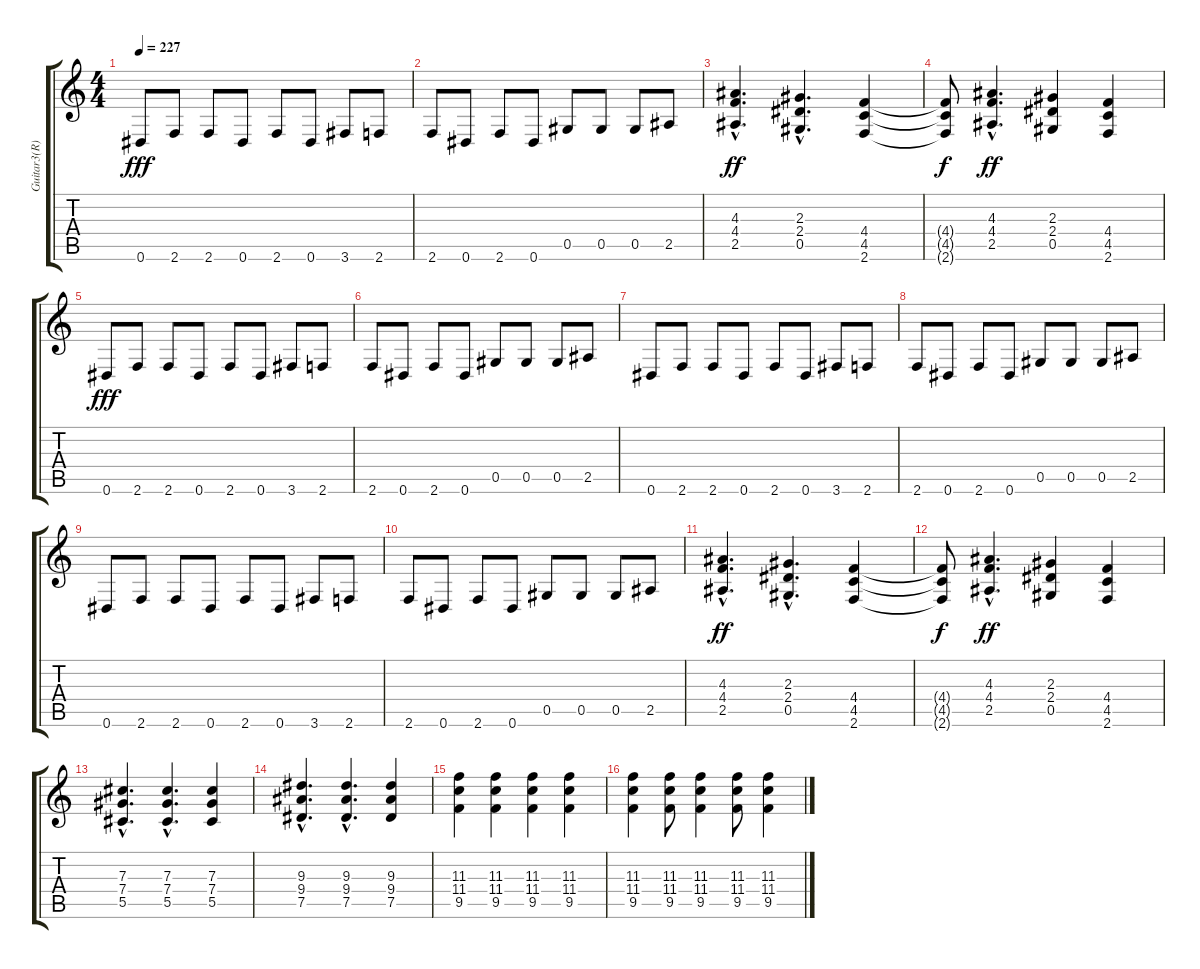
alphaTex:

\track ("Guitar3(R)" "Guitar3(R)") {instrument distortionguitar}
\staff {score tabs}
\tuning (Eb4 Bb3 Gb3 Db3 Ab2 Eb2) {hide}
\ts (4 4)
\tempo 227
\clef g2
\ks c
0.6.8{dy fff} 2.6.8 2.6.8 0.6.8 2.6.8 0.6.8 3.6.8 2.6.8 |
2.6.8 0.6.8 2.6.8 0.6.8 0.5.8 0.5.8 0.5.8 2.5.8 |
(4.3{hac} 4.4{hac} 2.5{hac}).4{d dy ff} (2.3{hac} 2.4{hac} 0.5{hac}).4{d} (4.4 4.5 2.6).4 |
(4.4{t} 4.5{t} 2.6{t}).8{dy f} (4.3{hac} 4.4{hac} 2.5{hac}).4{d dy ff} (2.3 2.4 0.5).4 (4.4 4.5 2.6).4 |
0.6.8{dy fff} 2.6.8 2.6.8 0.6.8 2.6.8 0.6.8 3.6.8 2.6.8 |
2.6.8 0.6.8 2.6.8 0.6.8 0.5.8 0.5.8 0.5.8 2.5.8 |
0.6.8 2.6.8 2.6.8 0.6.8 2.6.8 0.6.8 3.6.8 2.6.8 |
2.6.8 0.6.8 2.6.8 0.6.8 0.5.8 0.5.8 0.5.8 2.5.8 |
0.6.8 2.6.8 2.6.8 0.6.8 2.6.8 0.6.8 3.6.8 2.6.8 |
2.6.8 0.6.8 2.6.8 0.6.8 0.5.8 0.5.8 0.5.8 2.5.8 |
(4.3{hac} 4.4{hac} 2.5{hac}).4{d dy ff} (2.3{hac} 2.4{hac} 0.5{hac}).4{d} (4.4 4.5 2.6).4 |
(4.4{t} 4.5{t} 2.6{t}).8{dy f} (4.3{hac} 4.4{hac} 2.5{hac}).4{d dy ff} (2.3 2.4 0.5).4 (4.4 4.5 2.6).4 |
(7.3{hac} 7.4{hac} 5.5{hac}).4{d} (7.3{hac} 7.4{hac} 5.5{hac}).4{d} (7.3 7.4 5.5).4 |
(9.3{hac} 9.4{hac} 7.5{hac}).4{d} (9.3{hac} 9.4{hac} 7.5{hac}).4{d} (9.3 9.4 7.5).4 |
(11.3 11.4 9.5).4 (11.3 11.4 9.5).4 (11.3 11.4 9.5).4 (11.3 11.4 9.5).4 |
(11.3 11.4 9.5).4 (11.3 11.4 9.5).8 (11.3 11.4 9.5).4 (11.3 11.4 9.5).8 (11.3 11.4 9.5).4
